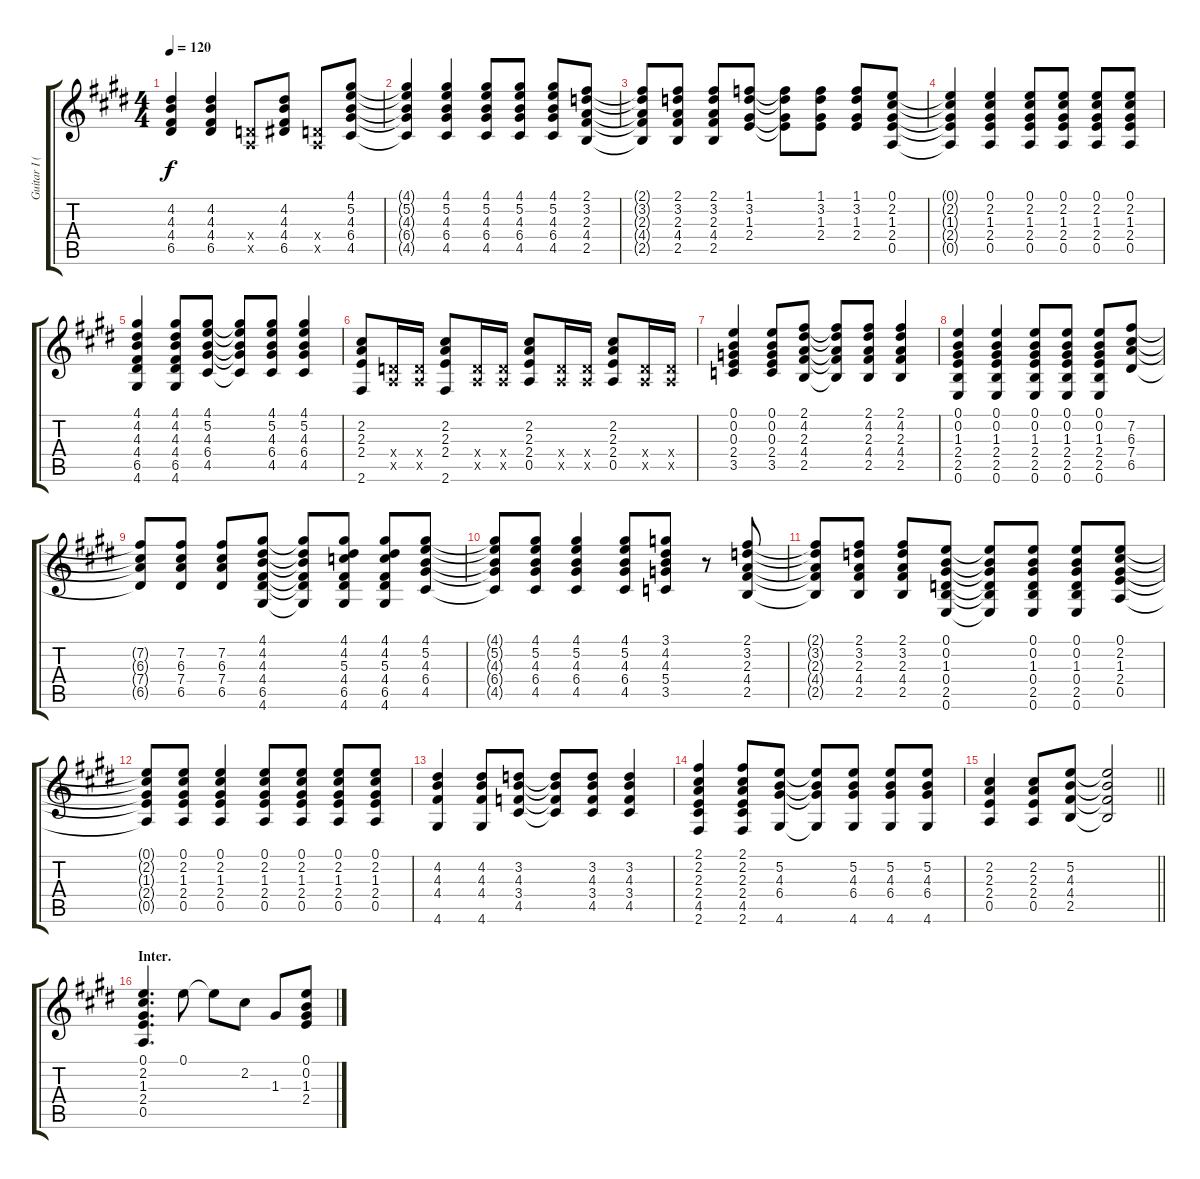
\track ("Guitar I (Hirasawa Yui)" "Guitar I (") {instrument acousticguitarsteel}
\staff {score tabs}
\tuning (E4 B3 G3 D3 A2 E2) {hide}
\ts (4 4)
\tempo 120
\clef g2
\ks e
(4.2{t} 4.3{t} 4.4{t} 6.5{t}).4{dy f} (4.2 4.3 4.4 6.5).4 (0.4{x} 0.5{x}).8 (4.2 4.3 4.4 6.5).8 (0.4{x} 0.5{x}).8 (4.1 5.2 4.3 6.4 4.5).8 |
(4.1{t} 5.2{t} 4.3{t} 6.4{t} 4.5{t}).4 (4.1 5.2 4.3 6.4 4.5).4 (4.1 5.2 4.3 6.4 4.5).8 (4.1 5.2 4.3 6.4 4.5).8 (4.1 5.2 4.3 6.4 4.5).8 (2.1 3.2 2.3 4.4 2.5).8 |
(2.1{t} 3.2{t} 2.3{t} 4.4{t} 2.5{t}).8 (2.1 3.2 2.3 4.4 2.5).8 (2.1 3.2 2.3 4.4 2.5).8 (1.1 3.2 1.3 2.4).8 (1.1{t} 3.2{t} 1.3{t} 2.4{t}).8 (1.1 3.2 1.3 2.4).8 (1.1 3.2 1.3 2.4).8 (0.1 2.2 1.3 2.4 0.5).8 |
(0.1{t} 2.2{t} 1.3{t} 2.4{t} 0.5{t}).4 (0.1 2.2 1.3 2.4 0.5).4 (0.1 2.2 1.3 2.4 0.5).8 (0.1 2.2 1.3 2.4 0.5).8 (0.1 2.2 1.3 2.4 0.5).8 (0.1 2.2 1.3 2.4 0.5).8 |
(4.1 4.2 4.3 4.4 6.5 4.6).4 (4.1 4.2 4.3 4.4 6.5 4.6).8 (4.1 5.2 4.3 6.4 4.5).8 (4.1{t} 5.2{t} 4.3{t} 6.4{t} 4.5{t}).8 (4.1 5.2 4.3 6.4 4.5).8 (4.1 5.2 4.3 6.4 4.5).4 |
(2.2 2.3 2.4 2.6).8 (0.4{x} 0.5{x}).16 (0.4{x} 0.5{x}).16 (2.2 2.3 2.4 2.6).8 (0.4{x} 0.5{x}).16 (0.4{x} 0.5{x}).16 (2.2 2.3 2.4 0.5).8 (0.4{x} 0.5{x}).16 (0.4{x} 0.5{x}).16 (2.2 2.3 2.4 0.5).8 (0.4{x} 0.5{x}).16 (0.4{x} 0.5{x}).16 |
(0.1 0.2 0.3 2.4 3.5).4 (0.1 0.2 0.3 2.4 3.5).8 (2.1 4.2 2.3 4.4 2.5).8 (2.1{t} 4.2{t} 2.3{t} 4.4{t} 2.5{t}).8 (2.1 4.2 2.3 4.4 2.5).8 (2.1 4.2 2.3 4.4 2.5).4 |
(0.1 0.2 1.3 2.4 2.5 0.6).4 (0.1 0.2 1.3 2.4 2.5 0.6).4 (0.1 0.2 1.3 2.4 2.5 0.6).8 (0.1 0.2 1.3 2.4 2.5 0.6).8 (0.1 0.2 1.3 2.4 2.5 0.6).8 (7.2 6.3 7.4 6.5).8 |
(7.2{t} 6.3{t} 7.4{t} 6.5{t}).8 (7.2 6.3 7.4 6.5).8 (7.2 6.3 7.4 6.5).8 (4.1 4.2 4.3 4.4 6.5 4.6).8 (4.1{t} 4.2{t} 4.3{t} 4.4{t} 6.5{t} 4.6{t}).8 (4.1 4.2 5.3 4.4 6.5 4.6).8 (4.1 4.2 5.3 4.4 6.5 4.6).8 (4.1 5.2 4.3 6.4 4.5).8 |
(4.1{t} 5.2{t} 4.3{t} 6.4{t} 4.5{t}).8 (4.1 5.2 4.3 6.4 4.5).8 (4.1 5.2 4.3 6.4 4.5).4 (4.1 5.2 4.3 6.4 4.5).8 (3.1 4.2 4.3 5.4 3.5).8 r.8 (2.1 3.2 2.3 4.4 2.5).8 |
(2.1{t} 3.2{t} 2.3{t} 4.4{t} 2.5{t}).8 (2.1 3.2 2.3 4.4 2.5).8 (2.1 3.2 2.3 4.4 2.5).8 (0.1 0.2 1.3 0.4 2.5 0.6).8 (0.1{t} 0.2{t} 1.3{t} 0.4{t} 2.5{t} 0.6{t}).8 (0.1 0.2 1.3 0.4 2.5 0.6).8 (0.1 0.2 1.3 0.4 2.5 0.6).8 (0.1 2.2 1.3 2.4 0.5).8 |
(0.1{t} 2.2{t} 1.3{t} 2.4{t} 0.5{t}).8 (0.1 2.2 1.3 2.4 0.5).8 (0.1 2.2 1.3 2.4 0.5).4 (0.1 2.2 1.3 2.4 0.5).8 (0.1 2.2 1.3 2.4 0.5).8 (0.1 2.2 1.3 2.4 0.5).8 (0.1 2.2 1.3 2.4 0.5).8 |
(4.2 4.3 4.4 4.6).4 (4.2 4.3 4.4 4.6).8 (3.2 4.3 3.4 4.5).8 (3.2{t} 4.3{t} 3.4{t} 4.5{t}).8 (3.2 4.3 3.4 4.5).8 (3.2 4.3 3.4 4.5).4 |
(2.1 2.2 2.3 2.4 4.5 2.6).4 (2.1 2.2 2.3 2.4 4.5 2.6).8 (5.2 4.3 6.4 4.6).8 (5.2{t} 4.3{t} 6.4{t} 4.6{t}).8 (5.2 4.3 6.4 4.6).8 (5.2 4.3 6.4 4.6).8 (5.2 4.3 6.4 4.6).8 |
\barLineRight lightlight
(2.2 2.3 2.4 0.5).4 (2.2 2.3 2.4 0.5).8 (5.2 4.3 4.4 2.5).8 (5.2{t} 4.3{t} 4.4{t} 2.5{t}).2 |
\section ("" "Inter.")
(0.1 2.2 1.3 2.4 0.5).4{d} 0.1.8 0.1{t}.8 2.2.8 1.3.8 (0.1 0.2 1.3 2.4).8
